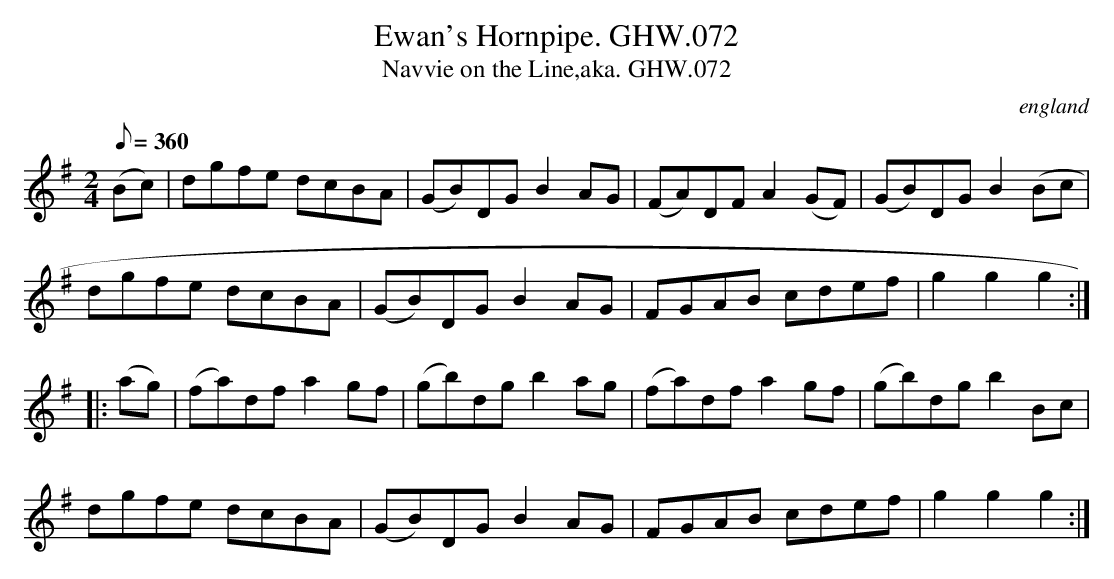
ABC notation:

X:1
T:Ewan's Hornpipe. GHW.072
T:Navvie on the Line,aka. GHW.072
O:england
M:2/4
L:1/8
Q:360
K:G
(Bc)|dgfe dcBA|(GB)DG B2 AG|(FA)DF A2 (GF)|(GB)DG B2 (Bc|
dgfe dcBA|(GB)DG B2 AG|FGAB cdef|g2g2g2:|
|:(ag)|(fa)df a2 gf|(gb)dg b2 ag|(fa)df a2 gf|(gb)dg b2 Bc|
dgfe dcBA|(GB)DG B2 AG|FGAB cdef|g2g2g2:|
